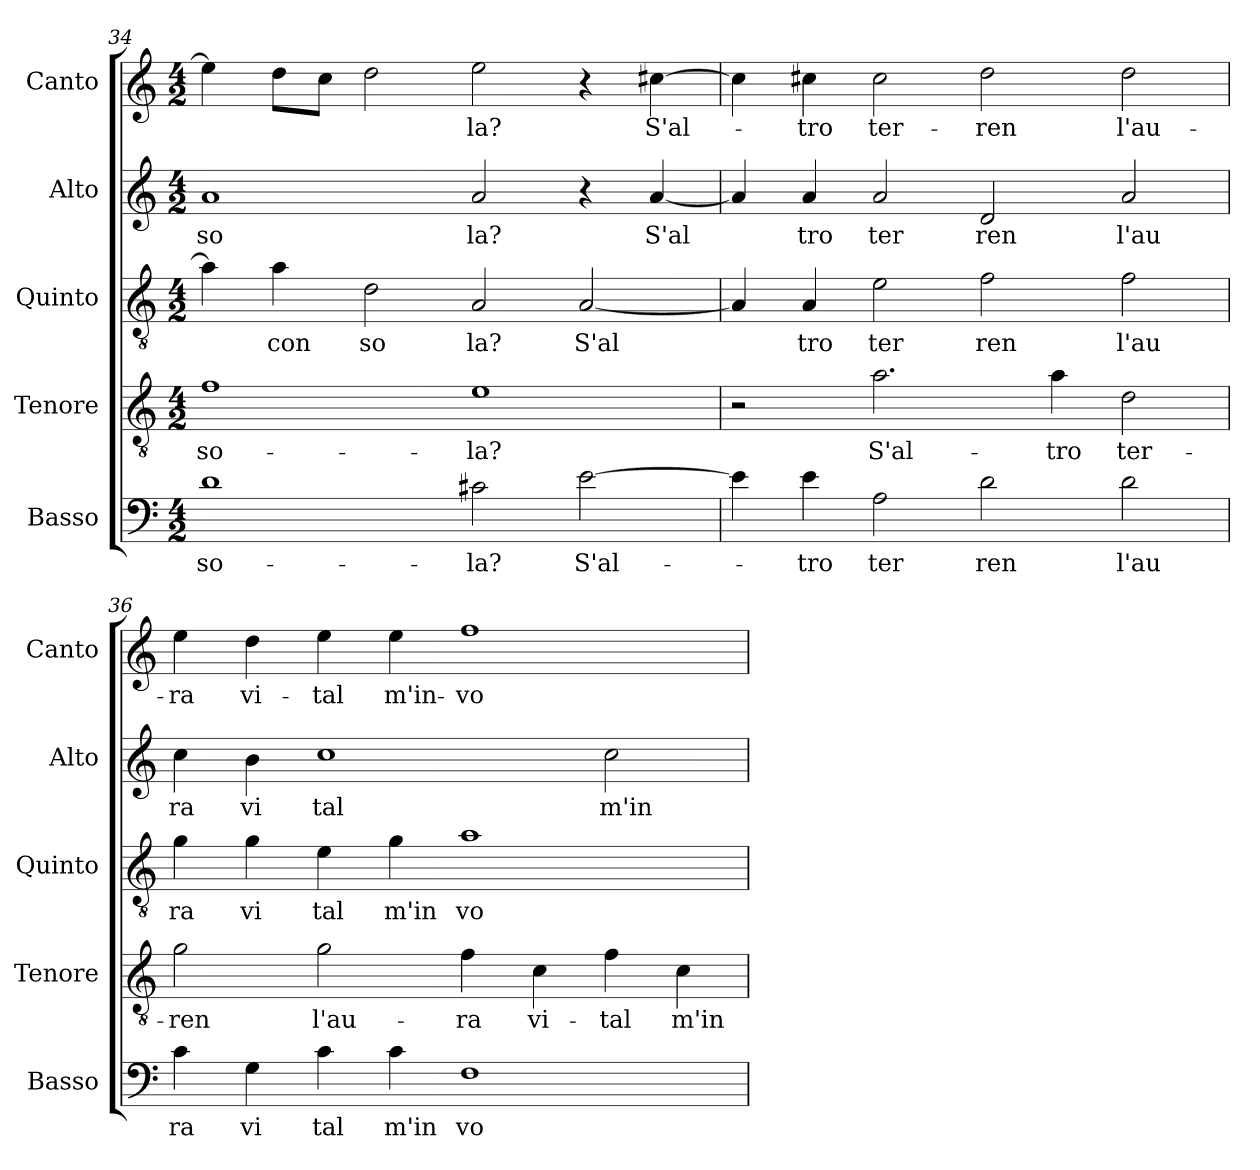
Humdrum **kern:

**kern	**text	**kern	**text	**kern	**text	**kern	**text	**kern	**text
*part5	*part5	*part4	*part4	*part3	*part3	*part2	*part2	*part1	*part1
*staff5	*staff5	*staff4	*staff4	*staff3	*staff3	*staff2	*staff2	*staff1	*staff1
*I"Basso	*	*I"Tenore	*	*I"Quinto	*	*I"Alto	*	*I"Canto	*
*I'Basso	*	*I'Tenore	*	*I'Quinto	*	*I'Alto	*	*I'Canto	*
*clefF4	*	*clefGv2	*	*clefGv2	*	*clefG2	*	*clefG2	*
*M4/2	*	*M4/2	*	*M4/2	*	*M4/2	*	*M4/2	*
=34	=34	=34	=34	=34	=34	=34	=34	=34	=34
!	!LO:LY:b:cj	!	!LO:LY:b:cj	!	!	!	!LO:LY:b:cj	!	!
1d	-so-	1f	-so-	4a\]	.	1a	so	4ee\]	.
!	!	!	!	!	!LO:LY:b:cj	!	!	!	!
.	.	.	.	4a\	con	.	.	8dd\L	.
.	.	.	.	.	.	.	.	8cc\J	.
!	!	!	!	!	!LO:LY:b:cj	!	!	!	!
.	.	.	.	2d\	so	.	.	2dd\	.
!	!LO:LY:b:cj	!	!LO:LY:b:cj	!	!LO:LY:b:cj	!	!LO:LY:b:cj	!	!LO:LY:b:cj
2c#X\	-la?	1e	-la?	2A/	la?	2a/	la?	2ee\	-la?
!	!LO:LY:b	!	!	!	!LO:LY:b	!	!	!	!
[>2e\	S'al-	.	.	[>2A/	S'al	4r	.	4r	.
!	!	!	!	!	!	!	!LO:LY:b	!	!LO:LY:b
.	.	.	.	.	.	[>4a/	S'al	[<4cc#X\	S'al-
!!LO:PB:g=z
=35	=35	=35	=35	=35	=35	=35	=35	=35	=35
4e\]	.	2r	.	4A/]	.	4a/]	.	4cc#\]	.
!	!LO:LY:b:cj	!	!	!	!LO:LY:b:cj	!	!LO:LY:b:cj	!	!LO:LY:b:cj
4e\	-tro	.	.	4A/	tro	4a/	tro	4cc#X\	-tro
!	!LO:LY:b:cj	!	!LO:LY:b:cj	!	!LO:LY:b:cj	!	!LO:LY:b:cj	!	!LO:LY:b:cj
2A\	ter	2.a\	S'al-	2e\	ter	2a/	ter	2cc#\	ter-
!	!LO:LY:b:cj	!	!	!	!LO:LY:b:cj	!	!LO:LY:b:cj	!	!LO:LY:b:cj
2d\	ren	.	.	2f\	ren	2d/	ren	2dd\	-ren
!	!	!	!LO:LY:b:cj	!	!	!	!	!	!
.	.	4a\	-tro	.	.	.	.	.	.
!	!LO:LY:b:cj	!	!LO:LY:b:cj	!	!LO:LY:b:cj	!	!LO:LY:b:cj	!	!LO:LY:b:cj
2d\	l'au	2d\	ter-	2f\	l'au	2a/	l'au	2dd\	l'au-
=36	=36	=36	=36	=36	=36	=36	=36	=36	=36
!	!LO:LY:b:cj	!	!LO:LY:b:cj	!	!LO:LY:b:cj	!	!LO:LY:b:cj	!	!LO:LY:b:cj
4c\	ra	2g\	-ren	4g\	ra	4cc\	ra	4ee\	-ra
!	!LO:LY:b:cj	!	!	!	!LO:LY:b:cj	!	!LO:LY:b:cj	!	!LO:LY:b:cj
4G\	vi	.	.	4g\	vi	4b\	vi	4dd\	vi-
!	!LO:LY:b:cj	!	!LO:LY:b:cj	!	!LO:LY:b:cj	!	!LO:LY:b:cj	!	!LO:LY:b:cj
4c\	tal	2g\	l'au-	4e\	tal	1cc	tal	4ee\	-tal
!	!LO:LY:b:cj	!	!	!	!LO:LY:b:cj	!	!	!	!LO:LY:b:cj
4c\	m'in	.	.	4g\	m'in	.	.	4ee\	m'in-
!	!LO:LY:b:cj	!	!LO:LY:b:cj	!	!LO:LY:b:cj	!	!	!	!LO:LY:b:cj
1F	vo	4f\	-ra	1a	vo	.	.	1ff	-vo-
!	!	!	!LO:LY:b:cj	!	!	!	!	!	!
.	.	4c\	vi-	.	.	.	.	.	.
!	!	!	!LO:LY:b:cj	!	!	!	!LO:LY:b:cj	!	!
.	.	4f\	-tal	.	.	2cc\	m'in	.	.
!	!	!	!LO:LY:b:cj	!	!	!	!	!	!
.	.	4c\	m'in-	.	.	.	.	.	.
=	=	=	=	=	=	=	=	=	=
*-	*-	*-	*-	*-	*-	*-	*-	*-	*-
